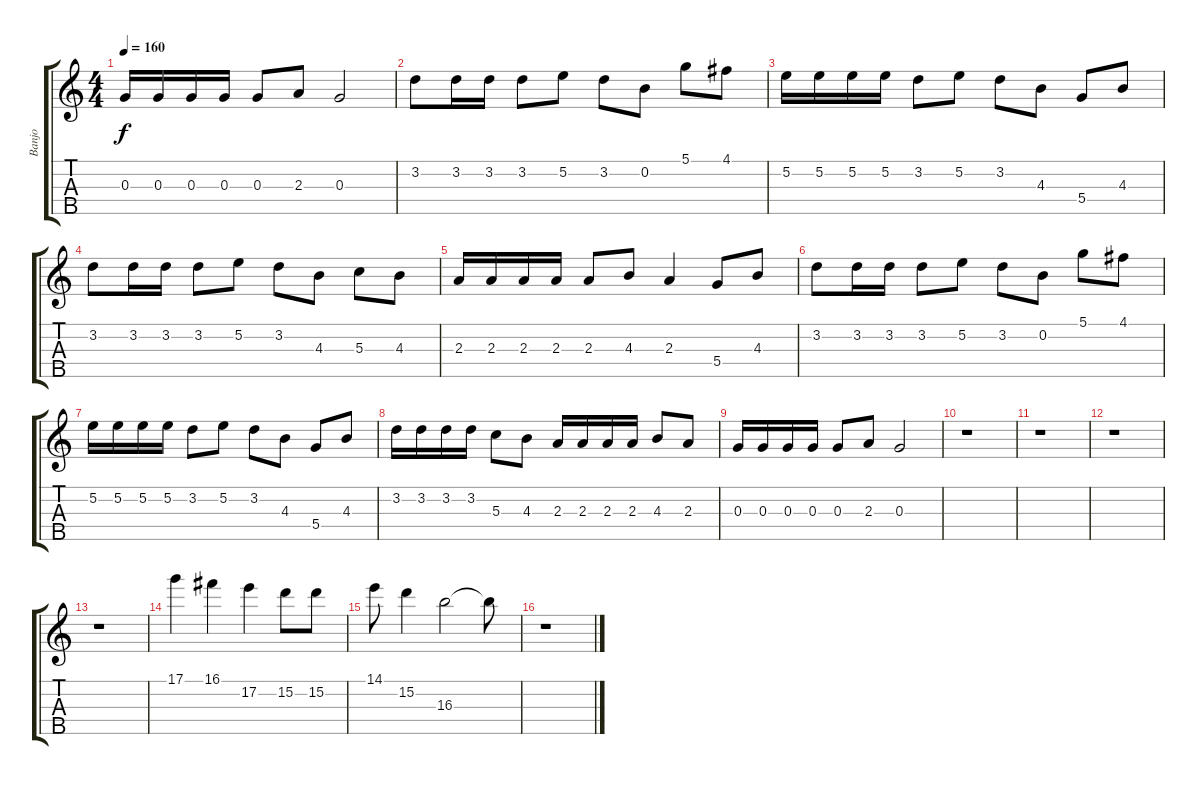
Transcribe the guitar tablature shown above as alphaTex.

\track ("Banjo" "Banjo") {instrument banjo}
\staff {score tabs}
\tuning (D4 B3 G3 D3 G4) {hide}
\displaytranspose 12
\ts (4 4)
\tempo 160
\clef g2
\ks c
0.3.16{dy f} 0.3.16 0.3.16 0.3.16 0.3.8 2.3.8 0.3.2 |
3.2.8 3.2.16 3.2.16 3.2.8 5.2.8 3.2.8 0.2.8 5.1.8 4.1.8 |
5.2.16 5.2.16 5.2.16 5.2.16 3.2.8 5.2.8 3.2.8 4.3.8 5.4.8 4.3.8 |
3.2.8 3.2.16 3.2.16 3.2.8 5.2.8 3.2.8 4.3.8 5.3.8 4.3.8 |
2.3.16 2.3.16 2.3.16 2.3.16 2.3.8 4.3.8 2.3.4 5.4.8 4.3.8 |
3.2.8 3.2.16 3.2.16 3.2.8 5.2.8 3.2.8 0.2.8 5.1.8 4.1.8 |
5.2.16 5.2.16 5.2.16 5.2.16 3.2.8 5.2.8 3.2.8 4.3.8 5.4.8 4.3.8 |
3.2.16 3.2.16 3.2.16 3.2.16 5.3.8 4.3.8 2.3.16 2.3.16 2.3.16 2.3.16 4.3.8 2.3.8 |
0.3.16 0.3.16 0.3.16 0.3.16 0.3.8 2.3.8 0.3.2 |
r.1 |
r.1 |
r.1 |
r.1 |
17.1.4 16.1.4 17.2.4 15.2.8 15.2.8 |
14.1.8 15.2.4 16.3.2 16.3{t}.8 |
r.1
